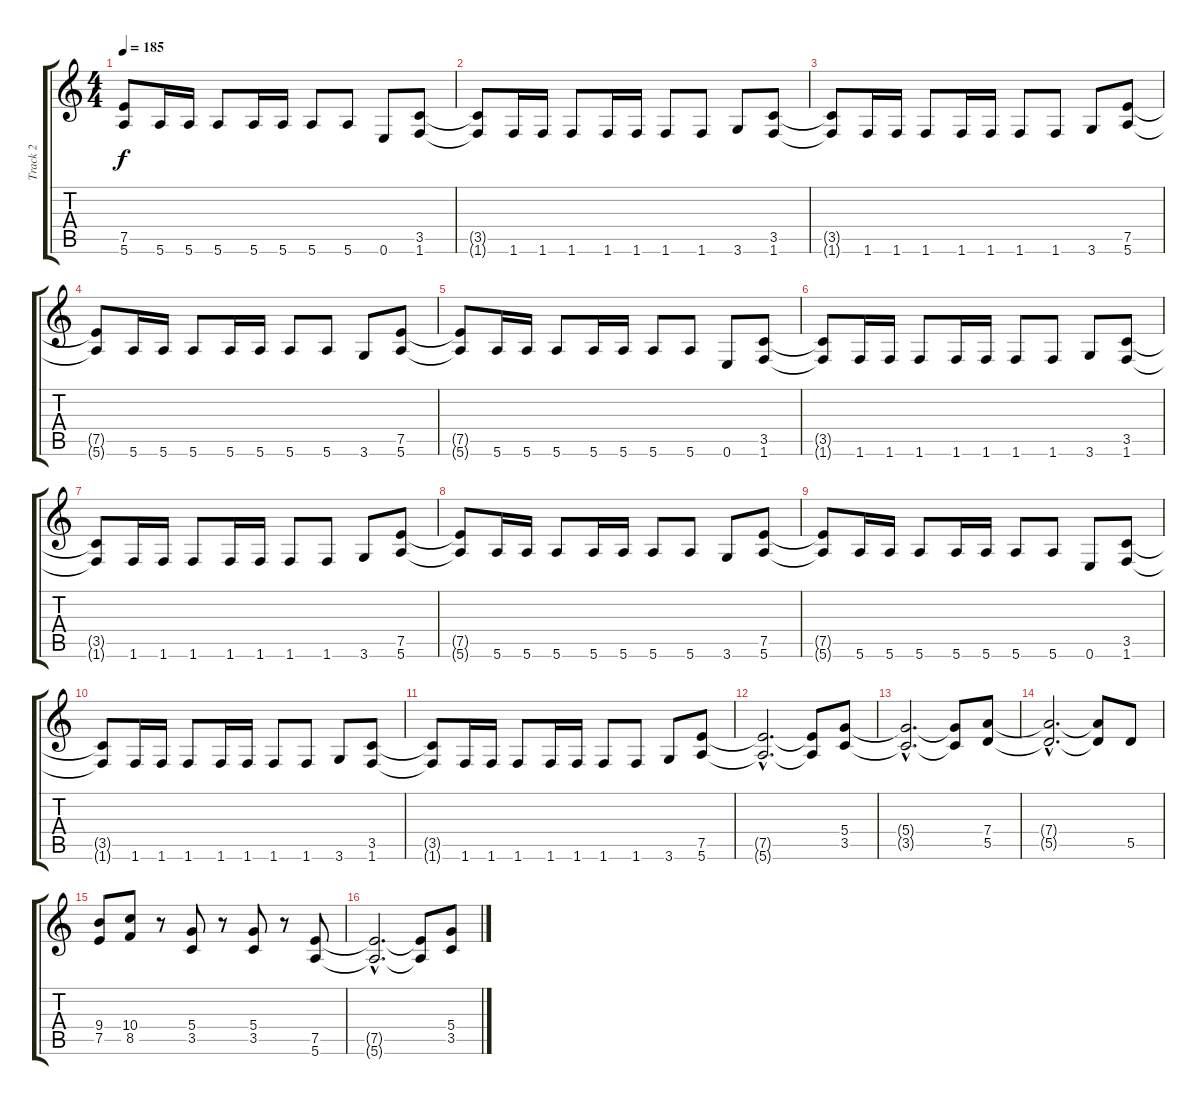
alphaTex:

\track ("Track 2" "Track 2") {instrument distortionguitar}
\staff {score tabs}
\tuning (E4 B3 G3 D3 A2 E2) {hide}
\ts (4 4)
\tempo 185
\clef g2
\ks c
(7.5{t} 5.6{t}).8{dy f} 5.6.16 5.6.16 5.6.8 5.6.16 5.6.16 5.6.8 5.6.8 0.6.8 (3.5 1.6).8 |
(3.5{t} 1.6{t}).8 1.6.16 1.6.16 1.6.8 1.6.16 1.6.16 1.6.8 1.6.8 3.6.8 (3.5 1.6).8 |
(3.5{t} 1.6{t}).8 1.6.16 1.6.16 1.6.8 1.6.16 1.6.16 1.6.8 1.6.8 3.6.8 (7.5 5.6).8 |
(7.5{t} 5.6{t}).8 5.6.16 5.6.16 5.6.8 5.6.16 5.6.16 5.6.8 5.6.8 3.6.8 (7.5 5.6).8 |
(7.5{t} 5.6{t}).8 5.6.16 5.6.16 5.6.8 5.6.16 5.6.16 5.6.8 5.6.8 0.6.8 (3.5 1.6).8 |
(3.5{t} 1.6{t}).8 1.6.16 1.6.16 1.6.8 1.6.16 1.6.16 1.6.8 1.6.8 3.6.8 (3.5 1.6).8 |
(3.5{t} 1.6{t}).8 1.6.16 1.6.16 1.6.8 1.6.16 1.6.16 1.6.8 1.6.8 3.6.8 (7.5 5.6).8 |
(7.5{t} 5.6{t}).8 5.6.16 5.6.16 5.6.8 5.6.16 5.6.16 5.6.8 5.6.8 3.6.8 (7.5 5.6).8 |
(7.5{t} 5.6{t}).8 5.6.16 5.6.16 5.6.8 5.6.16 5.6.16 5.6.8 5.6.8 0.6.8 (3.5 1.6).8 |
(3.5{t} 1.6{t}).8 1.6.16 1.6.16 1.6.8 1.6.16 1.6.16 1.6.8 1.6.8 3.6.8 (3.5 1.6).8 |
(3.5{t} 1.6{t}).8 1.6.16 1.6.16 1.6.8 1.6.16 1.6.16 1.6.8 1.6.8 3.6.8 (7.5 5.6).8 |
(7.5{hac t} 5.6{hac t}).2{d} (7.5{t} 5.6{t}).8 (5.4 3.5).8 |
(5.4{hac t} 3.5{hac t}).2{d} (5.4{t} 3.5{t}).8 (7.4 5.5).8 |
(7.4{hac t} 5.5{hac t}).2{d} (7.4{t} 5.5{t}).8 5.5.8 |
(9.4 7.5).8 (10.4 8.5).8 r.8 (5.4 3.5).8 r.8 (5.4 3.5).8 r.8 (7.5 5.6).8 |
(7.5{hac t} 5.6{hac t}).2{d} (7.5{t} 5.6{t}).8 (5.4 3.5).8
